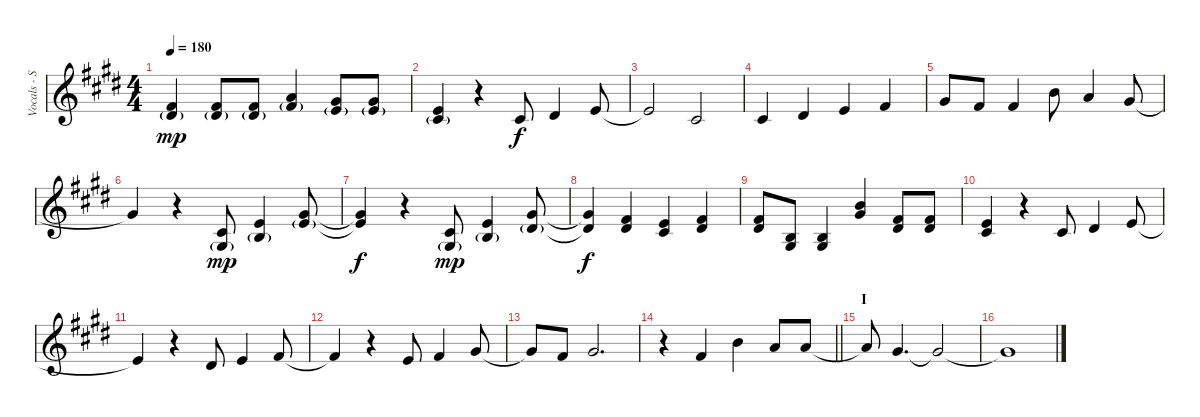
\track ("Vocals - Shin" "Vocals - S") {instrument lead6voice}
\staff {score}
\tuning (E4 B3 G3 D3 A2 E2) {hide}
\ts (4 4)
\tempo 180
\clef g2
\ks e
(2.1 4.2{g}).4{dy mp} (2.1 4.2{g}).8 (2.1 4.2{g}).8 (5.1 7.2{g}).4 (4.1 5.2{g}).8 (4.1 5.2{g}).8 |
(0.1 2.2{g}).4 r.4 2.2.8{dy f} 4.2.4 0.1.8 |
0.1{t}.2 2.2.2 |
2.2.4 4.2.4 0.1.4 2.1.4 |
4.1.8 2.1.8 2.1.4 7.1.8 5.1.4 4.1.8 |
4.1{t}.4 r.4 (2.2 1.3{g}).8{dy mp} (0.1 0.2{g}).4 (4.1 5.2{g}).8 |
(4.1{t} 5.2{t}).4{dy f} r.4 (2.2 1.3{g}).8{dy mp} (0.1 0.2{g}).4 (4.1 4.2{g}).8 |
(4.1{t} 4.2{t}).4{dy f} (2.1 4.2).4 (0.1 2.2).4 (2.1 4.2).4 |
(2.1 4.2).8 (0.2 1.3).8 (0.2 1.3).4 (7.1 9.2).4 (2.1 4.2).8 (2.1 4.2).8 |
(0.1 2.2).4 r.4 2.2.8 4.2.4 0.1.8 |
0.1{t}.4 r.4 4.2.8 0.1.4 2.1.8 |
2.1{t}.4 r.4 0.1.8 2.1.4 4.1.8 |
4.1{t}.8 2.1.8 4.1.2{d} |
\barLineRight lightlight
r.4 2.1.4 7.1.4 5.1.8 5.1.8 |
\section ("" "I")
5.1{t}.8 4.1.4{d} 4.1{t}.2 |
4.1{t}.1
